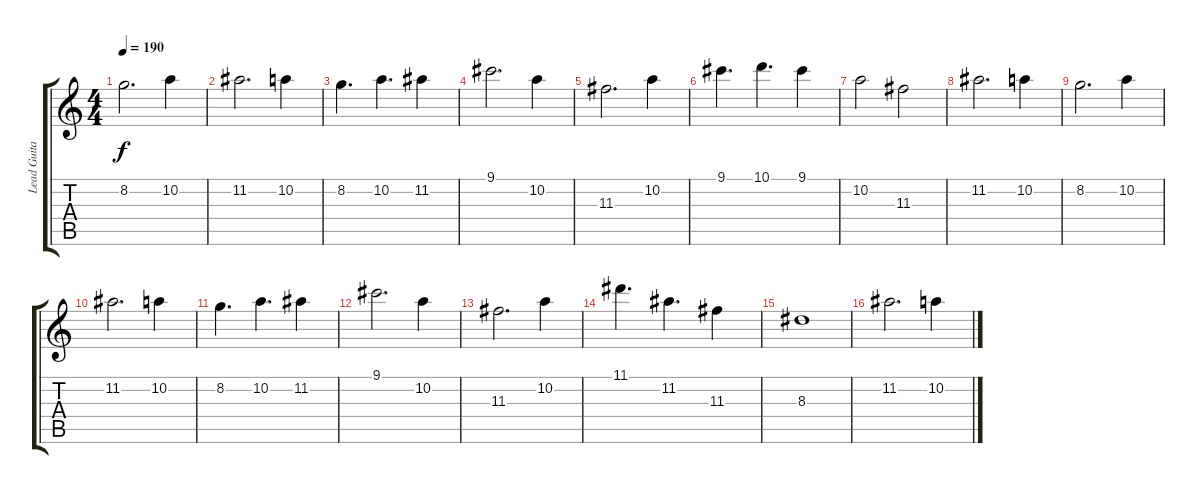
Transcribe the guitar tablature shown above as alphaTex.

\track ("Lead Guitar" "Lead Guita") {instrument acousticguitarsteel}
\staff {score tabs}
\tuning (E4 B3 G3 D3 A2 D2) {hide}
\ts (4 4)
\tempo 190
\clef g2
\ks c
8.2.2{d dy f} 10.2.4 |
11.2.2{d} 10.2.4 |
8.2.4{d} 10.2.4{d} 11.2.4 |
9.1.2{d} 10.2.4 |
11.3.2{d} 10.2.4 |
9.1.4{d} 10.1.4{d} 9.1.4 |
10.2.2 11.3.2 |
11.2.2{d} 10.2.4 |
8.2.2{d} 10.2.4 |
11.2.2{d} 10.2.4 |
8.2.4{d} 10.2.4{d} 11.2.4 |
9.1.2{d} 10.2.4 |
11.3.2{d} 10.2.4 |
11.1.4{d} 11.2.4{d} 11.3.4 |
8.3.1 |
11.2.2{d volume 15 instrument overdrivenguitar} 10.2.4
